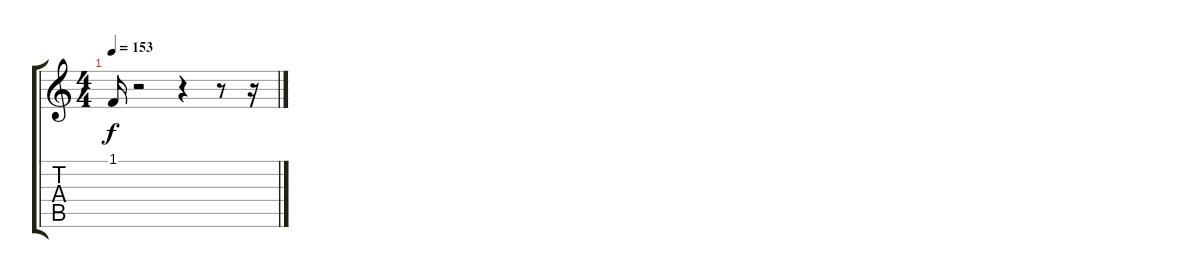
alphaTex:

\track "" {instrument stringensemble2}
\staff {score tabs}
\tuning (E4 B3 G3 D3 A2 E2) {hide}
\ts (4 4)
\tempo 153
\clef g2
\ks c
1.1{t}.16{dy f} r.2 r.4 r.8 r.16
